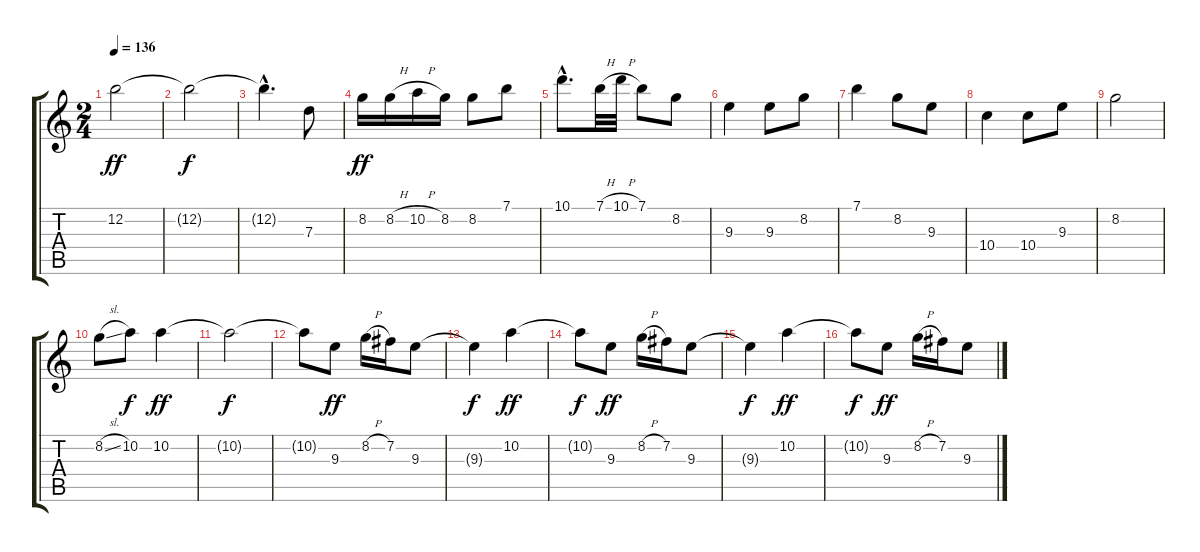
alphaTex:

\track "" {instrument distortionguitar}
\staff {score tabs}
\tuning (E4 B3 G3 D3 A2 E2) {hide}
\ts (2 4)
\tempo 136
\clef g2
\ks c
12.2.2{dy ff} |
12.2{t}.2{dy f} |
12.2{hac t}.4{d} 7.3.8 |
8.2.16{dy ff} 8.2{h}.16 10.2{h}.16 8.2.16 8.2.8 7.1.8 |
10.1{hac}.8{d} 7.1{h}.32 10.1{h}.32 7.1.8 8.2.8 |
9.3.4 9.3.8 8.2.8 |
7.1.4 8.2.8 9.3.8 |
10.4.4 10.4.8 9.3.8 |
8.2.2 |
8.2{sl}.8 10.2.8{dy f} 10.2.4{dy ff} |
10.2{t}.2{dy f} |
10.2{t}.8 9.3.8{dy ff} 8.2{h}.16 7.2.16 9.3.8 |
9.3{t}.4{dy f} 10.2.4{dy ff} |
10.2{t}.8{dy f} 9.3.8{dy ff} 8.2{h}.16 7.2.16 9.3.8 |
9.3{t}.4{dy f} 10.2.4{dy ff} |
10.2{t}.8{dy f} 9.3.8{dy ff} 8.2{h}.16 7.2.16 9.3.8
